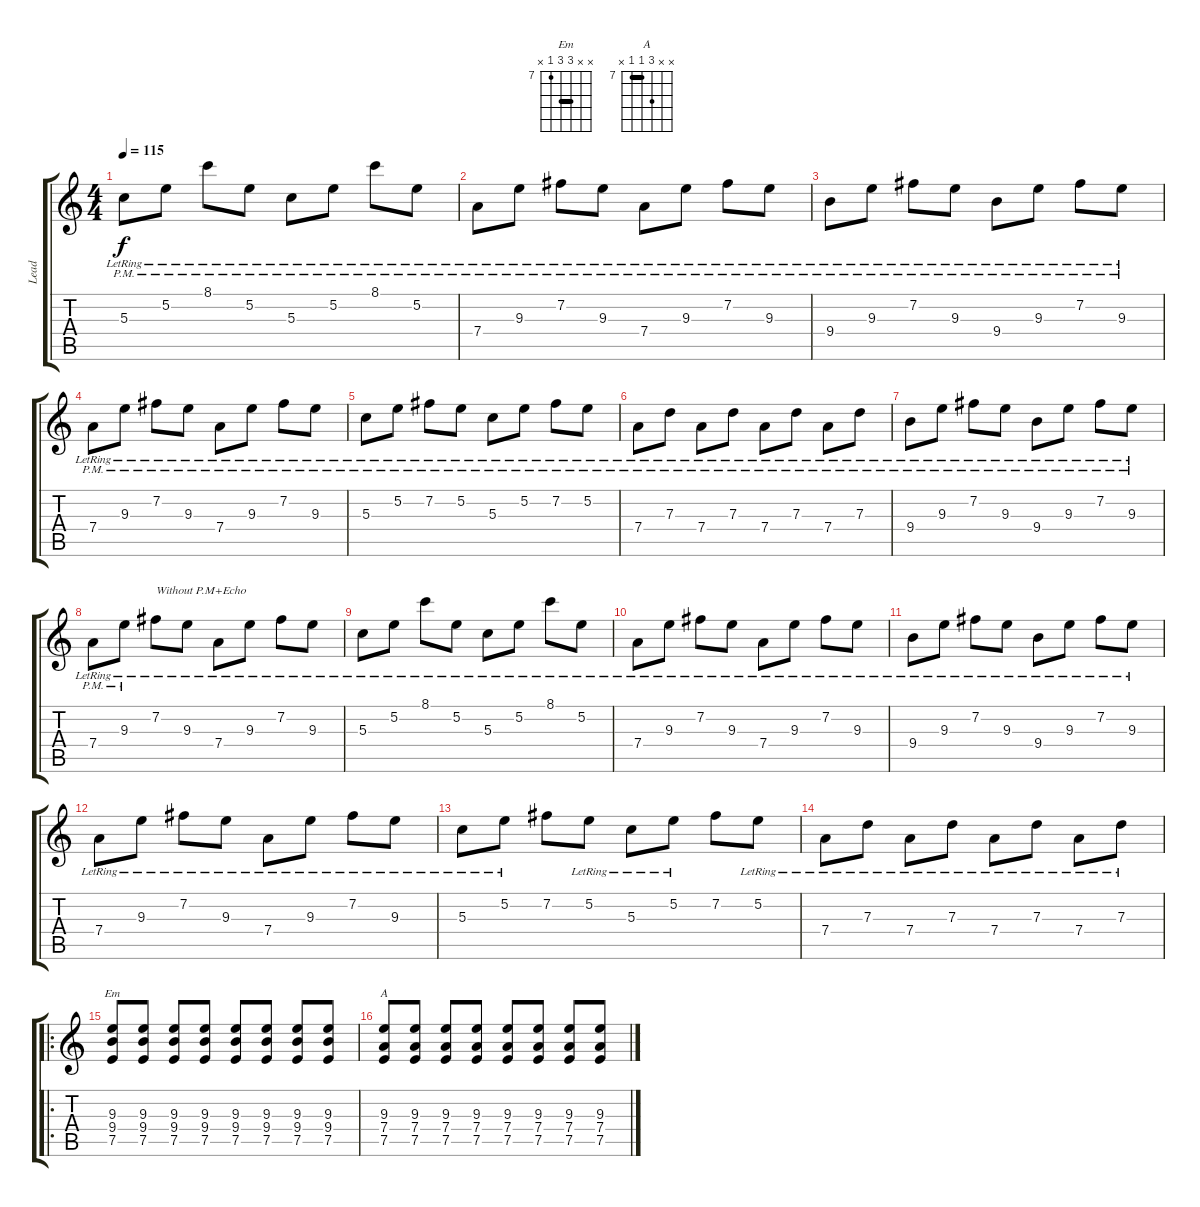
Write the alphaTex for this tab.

\track ("Lead" "Lead") {instrument acousticguitarsteel}
\staff {score tabs}
\tuning (E4 B3 G3 D3 A2 E2) {hide}
\chord ("Em" x x 9 9 7 x) {firstfret 7 barre 9}
\chord ("A" x x 9 7 7 x) {firstfret 7 barre 7}
\ts (4 4)
\tempo 115
\clef g2
\ks c
5.3{pm lr}.8{dy f} 5.2{pm lr}.8 8.1{pm lr}.8 5.2{pm lr}.8 5.3{pm lr}.8 5.2{pm lr}.8 8.1{pm lr}.8 5.2{pm lr}.8 |
7.4{pm lr}.8 9.3{pm lr}.8 7.2{pm lr}.8 9.3{pm lr}.8 7.4{pm lr}.8 9.3{pm lr}.8 7.2{pm lr}.8 9.3{pm lr}.8 |
9.4{pm lr}.8 9.3{pm lr}.8 7.2{pm lr}.8 9.3{pm lr}.8 9.4{pm lr}.8 9.3{pm lr}.8 7.2{pm lr}.8 9.3{pm lr}.8 |
7.4{pm lr}.8 9.3{pm lr}.8 7.2{pm lr}.8 9.3{pm lr}.8 7.4{pm lr}.8 9.3{pm lr}.8 7.2{pm lr}.8 9.3{pm lr}.8 |
5.3{pm lr}.8 5.2{pm lr}.8 7.2{pm lr}.8 5.2{pm lr}.8 5.3{pm lr}.8 5.2{pm lr}.8 7.2{pm lr}.8 5.2{pm lr}.8 |
7.4{pm lr}.8 7.3{pm lr}.8 7.4{pm lr}.8 7.3{pm lr}.8 7.4{pm lr}.8 7.3{pm lr}.8 7.4{pm lr}.8 7.3{pm lr}.8 |
9.4{pm lr}.8 9.3{pm lr}.8 7.2{pm lr}.8 9.3{pm lr}.8 9.4{pm lr}.8 9.3{pm lr}.8 7.2{pm lr}.8 9.3{pm lr}.8 |
7.4{pm lr}.8 9.3{pm lr}.8 7.2{lr}.8{txt "Without P.M+Echo" volume 10} 9.3{lr}.8 7.4{lr}.8 9.3{lr}.8 7.2{lr}.8 9.3{lr}.8 |
5.3{lr}.8{volume 11} 5.2{lr}.8 8.1{lr}.8 5.2{lr}.8 5.3{lr}.8 5.2{lr}.8 8.1{lr}.8 5.2{lr}.8 |
7.4{lr}.8{volume 12} 9.3{lr}.8 7.2{lr}.8 9.3{lr}.8 7.4{lr}.8 9.3{lr}.8 7.2{lr}.8 9.3{lr}.8 |
9.4{lr}.8{volume 13} 9.3{lr}.8 7.2{lr}.8 9.3{lr}.8 9.4{lr}.8 9.3{lr}.8 7.2{lr}.8 9.3{lr}.8 |
7.4{lr}.8{volume 14} 9.3{lr}.8 7.2{lr}.8 9.3{lr}.8 7.4{lr}.8 9.3{lr}.8 7.2{lr}.8 9.3{lr}.8 |
5.3{lr}.8{volume 14} 5.2{lr}.8 7.2.8 5.2{lr}.8 5.3{lr}.8 5.2{lr}.8{volume 15} 7.2.8 5.2{lr}.8 |
7.4{lr}.8{volume 16} 7.3{lr}.8 7.4{lr}.8 7.3{lr}.8 7.4{lr}.8 7.3{lr}.8 7.4{lr}.8 7.3{lr}.8 |
\ro
(9.3 9.4 7.5).8{ch "Em" volume 7 instrument overdrivenguitar} (9.3 9.4 7.5).8 (9.3 9.4 7.5).8 (9.3 9.4 7.5).8 (9.3 9.4 7.5).8 (9.3 9.4 7.5).8 (9.3 9.4 7.5).8 (9.3 9.4 7.5).8 |
(9.3 7.4 7.5).8{ch "A"} (9.3 7.4 7.5).8 (9.3 7.4 7.5).8 (9.3 7.4 7.5).8 (9.3 7.4 7.5).8 (9.3 7.4 7.5).8 (9.3 7.4 7.5).8 (9.3 7.4 7.5).8
